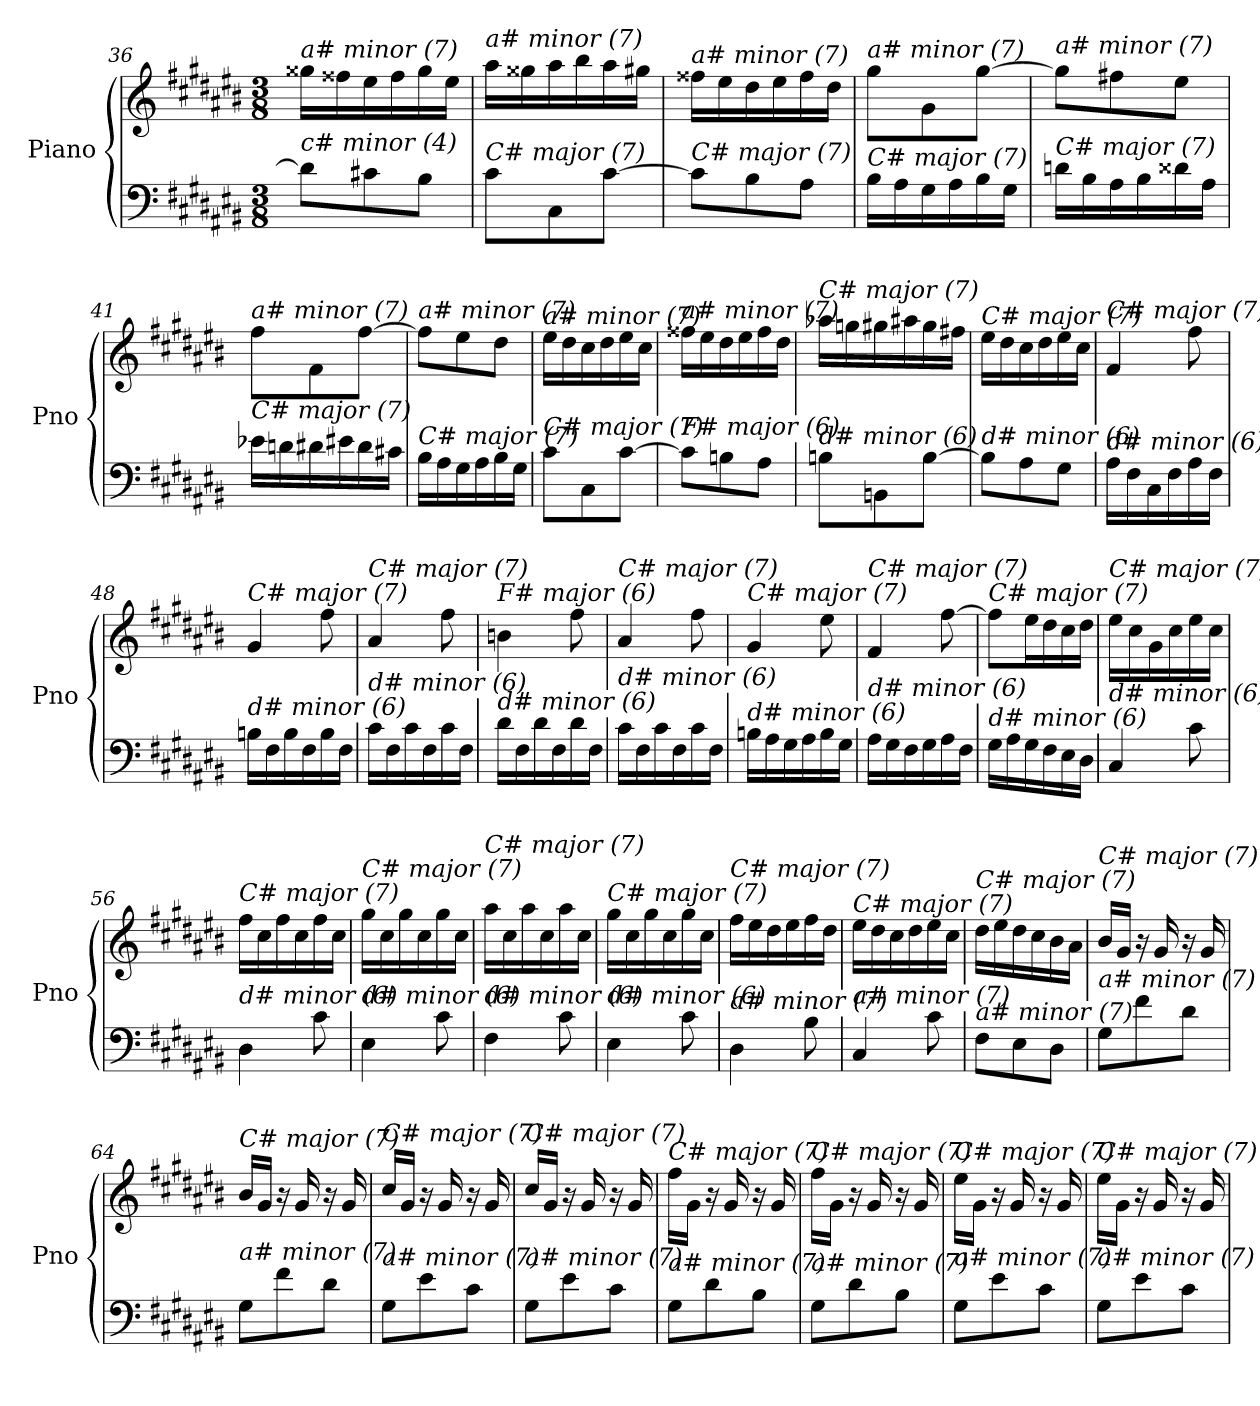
**kern	**kern
*part1	*part1
*staff2	*staff1
*I"Piano	*
*I'Pno	*
*clefF4	*clefG2
*k[f#c#g#d#a#e#b#]	*k[f#c#g#d#a#e#b#]
*M3/8	*M3/8
=36	=36
!	!LO:TX:i:t=a# minor (7)
!LO:TX:i:t=c# minor (4)	!
8d#\L]	16gg##X\LL
.	16ff##X\
8c#X\	16ee#\
.	16ff##\
8B#\J	16gg##\
.	16ee#\JJ
=37	=37
!	!LO:TX:i:t=a# minor (7)
!LO:TX:i:t=C# major (7)	!
8c#\L	16aa#\LL
.	16gg##X\
8C#\	16aa#\
.	16bb#\
[8c#\J	16aa#\
.	16gg#X\JJ
=38	=38
!	!LO:TX:i:t=a# minor (7)
!LO:TX:i:t=C# major (7)	!
8c#\L]	16ff##X\LL
.	16ee#\
8B#\	16dd#\
.	16ee#\
8A#\J	16ff##\
.	16dd#\JJ
=39	=39
!	!LO:TX:i:t=a# minor (7)
!LO:TX:i:t=C# major (7)	!
16B#\LL	8gg#\L
16A#\	.
16G#\	8g#\
16A#\	.
16B#\	[8gg#\J
16G#\JJ	.
!!LO:LB:g=z
=40	=40
!	!LO:TX:i:t=a# minor (7)
!LO:TX:i:t=C# major (7)	!
16dni\LL	8gg#\L]
16B#\	.
16A#\	8ff#X\
16B#\	.
16d##i\	8ee#\J
16A#\JJ	.
=41	=41
!	!LO:TX:i:t=a# minor (7)
!LO:TX:i:t=C# major (7)	!
16e-Xj\LL	8ff#\L
16dni\	.
16d#\	8f#\
16e#\	.
16d#\	[8ff#\J
16c#X\JJ	.
=42	=42
!	!LO:TX:i:t=a# minor (7)
!LO:TX:i:t=C# major (7)	!
16B#\LL	8ff#\L]
16A#\	.
16G#\	8ee#\
16A#\	.
16B#\	8dd#\J
16G#\JJ	.
=43	=43
!	!LO:TX:i:t=a# minor (7)
!LO:TX:i:t=C# major (7)	!
8c#\L	16ee#\LL
.	16dd#\
8C#\	16cc#\
.	16dd#\
[8c#\J	16ee#\
.	16cc#\JJ
=44	=44
!	!LO:TX:i:t=a# minor (7)
!LO:TX:i:t=F# major (6)	!
8c#\L]	16ff##X\LL
.	16ee#\
8Bn\	16dd#\
.	16ee#\
8A#\J	16ff##\
.	16dd#\JJ
=45	=45
!	!LO:TX:i:t=C# major (7)
!LO:TX:i:t=d# minor (6)	!
8Bn\L	16aa-Xj\LL
.	16ggni\
8BBn\	16gg#\
.	16aa#\
[8B\J	16gg#\
.	16ff#X\JJ
!!LO:LB:g=z
=46	=46
!	!LO:TX:i:t=C# major (7)
!LO:TX:i:t=d# minor (6)	!
8B\L]	16ee#\LL
.	16dd#\
8A#\	16cc#\
.	16dd#\
8G#\J	16ee#\
.	16cc#\JJ
=47	=47
!	!LO:TX:i:t=C# major (7)
!LO:TX:i:t=d# minor (6)	!
16A#\LL	4f#/
16F#\	.
16C#\	.
16F#\	.
16A#\	8ff#\
16F#\JJ	.
=48	=48
!	!LO:TX:i:t=C# major (7)
!LO:TX:i:t=d# minor (6)	!
16Bn\LL	4g#/
16F#\	.
16B\	.
16F#\	.
16B\	8ff#\
16F#\JJ	.
=49	=49
!	!LO:TX:i:t=C# major (7)
!LO:TX:i:t=d# minor (6)	!
16c#\LL	4a#/
16F#\	.
16c#\	.
16F#\	.
16c#\	8ff#\
16F#\JJ	.
=50	=50
!	!LO:TX:i:t=F# major (6)
!LO:TX:i:t=d# minor (6)	!
16d#\LL	4bn\
16F#\	.
16d#\	.
16F#\	.
16d#\	8ff#\
16F#\JJ	.
=51	=51
!	!LO:TX:i:t=C# major (7)
!LO:TX:i:t=d# minor (6)	!
16c#\LL	4a#/
16F#\	.
16c#\	.
16F#\	.
16c#\	8ff#\
16F#\JJ	.
=52	=52
!	!LO:TX:i:t=C# major (7)
!LO:TX:i:t=d# minor (6)	!
16Bn\LL	4g#/
16A#\	.
16G#\	.
16A#\	.
16B\	8ee#\
16G#\JJ	.
!!LO:LB:g=z
=53	=53
!	!LO:TX:i:t=C# major (7)
!LO:TX:i:t=d# minor (6)	!
16A#\LL	4f#/
16G#\	.
16F#\	.
16G#\	.
16A#\	[8ff#\
16F#\JJ	.
=54	=54
!	!LO:TX:i:t=C# major (7)
!LO:TX:i:t=d# minor (6)	!
16G#\LL	8ff#\L]
16A#\	.
16G#\	16ee#\L
16F#\	16dd#\
16E#\	16cc#\
16D#\JJ	16dd#\JJ
=55	=55
!	!LO:TX:i:t=C# major (7)
!LO:TX:i:t=d# minor (6)	!
4C#/	16ee#\LL
.	16cc#\
.	16g#\
.	16cc#\
8c#\	16ee#\
.	16cc#\JJ
=56	=56
!	!LO:TX:i:t=C# major (7)
!LO:TX:i:t=d# minor (6)	!
4D#\	16ff#\LL
.	16cc#\
.	16ff#\
.	16cc#\
8c#\	16ff#\
.	16cc#\JJ
=57	=57
!	!LO:TX:i:t=C# major (7)
!LO:TX:i:t=d# minor (6)	!
4E#\	16gg#\LL
.	16cc#\
.	16gg#\
.	16cc#\
8c#\	16gg#\
.	16cc#\JJ
=58	=58
!	!LO:TX:i:t=C# major (7)
!LO:TX:i:t=d# minor (6)	!
4F#\	16aa#\LL
.	16cc#\
.	16aa#\
.	16cc#\
8c#\	16aa#\
.	16cc#\JJ
=59	=59
!	!LO:TX:i:t=C# major (7)
!LO:TX:i:t=d# minor (6)	!
4E#\	16gg#\LL
.	16cc#\
.	16gg#\
.	16cc#\
8c#\	16gg#\
.	16cc#\JJ
!!LO:LB:g=z
=60	=60
!	!LO:TX:i:t=C# major (7)
!LO:TX:i:t=a# minor (7)	!
4D#\	16ff#\LL
.	16ee#\
.	16dd#\
.	16ee#\
8B#\	16ff#\
.	16dd#\JJ
=61	=61
!	!LO:TX:i:t=C# major (7)
!LO:TX:i:t=a# minor (7)	!
4C#/	16ee#\LL
.	16dd#\
.	16cc#\
.	16dd#\
8c#\	16ee#\
.	16cc#\JJ
=62	=62
!	!LO:TX:i:t=C# major (7)
!LO:TX:i:t=a# minor (7)	!
8F#\L	16dd#\LL
.	16ee#\
8E#\	16dd#\
.	16cc#\
8D#\J	16b#\
.	16a#\JJ
=63	=63
!	!LO:TX:i:t=C# major (7)
!LO:TX:i:t=a# minor (7)	!
8G#\L	16b#/LL
.	16g#/JJ
8f#\	16r
.	16g#/
8d#\J	16r
.	16g#/
=64	=64
!	!LO:TX:i:t=C# major (7)
!LO:TX:i:t=a# minor (7)	!
8G#\L	16b#/LL
.	16g#/JJ
8f#\	16r
.	16g#/
8d#\J	16r
.	16g#/
=65	=65
!	!LO:TX:i:t=C# major (7)
!LO:TX:i:t=a# minor (7)	!
8G#\L	16cc#/LL
.	16g#/JJ
8e#\	16r
.	16g#/
8c#\J	16r
.	16g#/
!!LO:LB:g=z
=66	=66
!	!LO:TX:i:t=C# major (7)
!LO:TX:i:t=a# minor (7)	!
8G#\L	16cc#/LL
.	16g#/JJ
8e#\	16r
.	16g#/
8c#\J	16r
.	16g#/
=67	=67
!	!LO:TX:i:t=C# major (7)
!LO:TX:i:t=a# minor (7)	!
8G#\L	16ff#\LL
.	16g#\JJ
8d#\	16r
.	16g#/
8B#\J	16r
.	16g#/
=68	=68
!	!LO:TX:i:t=C# major (7)
!LO:TX:i:t=a# minor (7)	!
8G#\L	16ff#\LL
.	16g#\JJ
8d#\	16r
.	16g#/
8B#\J	16r
.	16g#/
=69	=69
!	!LO:TX:i:t=C# major (7)
!LO:TX:i:t=a# minor (7)	!
8G#\L	16ee#\LL
.	16g#\JJ
8e#\	16r
.	16g#/
8c#\J	16r
.	16g#/
=70	=70
!	!LO:TX:i:t=C# major (7)
!LO:TX:i:t=a# minor (7)	!
8G#\L	16ee#\LL
.	16g#\JJ
8e#\	16r
.	16g#/
8c#\J	16r
.	16g#/
=	=
*-	*-
